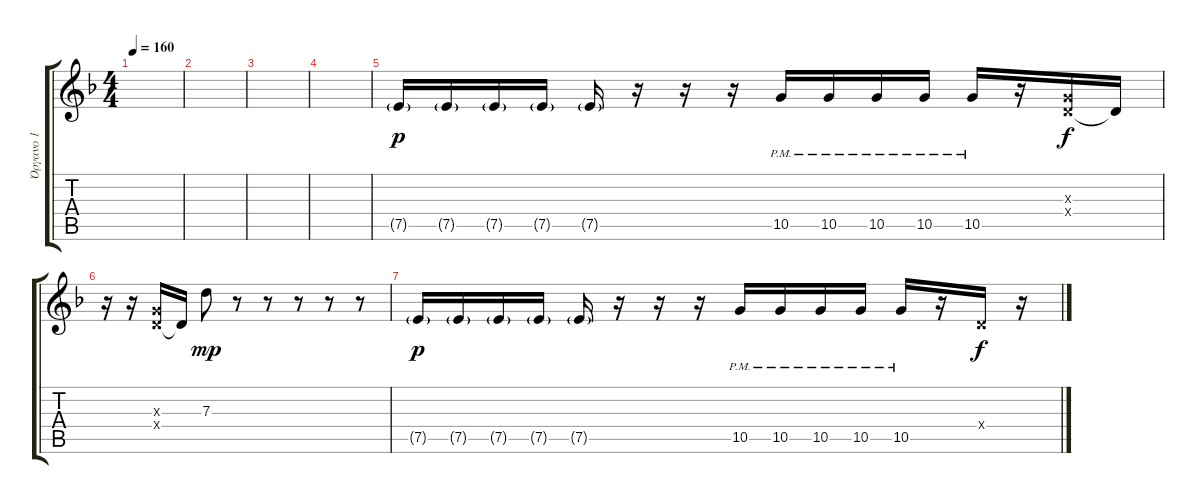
\track ("Όργανο 1" "Όργανο 1") {instrument distortionguitar}
\staff {score tabs}
\tuning (E4 B3 G3 D3 A2 E2) {hide}
\ts (4 4)
\tempo 160
\clef g2
\ks dminor
|
|
|
|
7.5{g}.16{dy p} 7.5{g}.16 7.5{g}.16 7.5{g}.16 7.5{g}.16 r.16 r.16 r.16 10.5{pm}.16 10.5{pm}.16 10.5{pm}.16 10.5{pm}.16 10.5{pm}.16 r.16 (0.3{x} 0.4{x}).16{dy f} 0.4{t}.16 |
r.16 r.16 (0.3{x} 0.4{x}).16 0.4{t}.16 7.3.8{dy mp} r.8 r.8 r.8 r.8 r.8 |
7.5{g}.16{dy p} 7.5{g}.16 7.5{g}.16 7.5{g}.16 7.5{g}.16 r.16 r.16 r.16 10.5{pm}.16 10.5{pm}.16 10.5{pm}.16 10.5{pm}.16 10.5{pm}.16 r.16 0.4{x}.16{dy f} r.16
